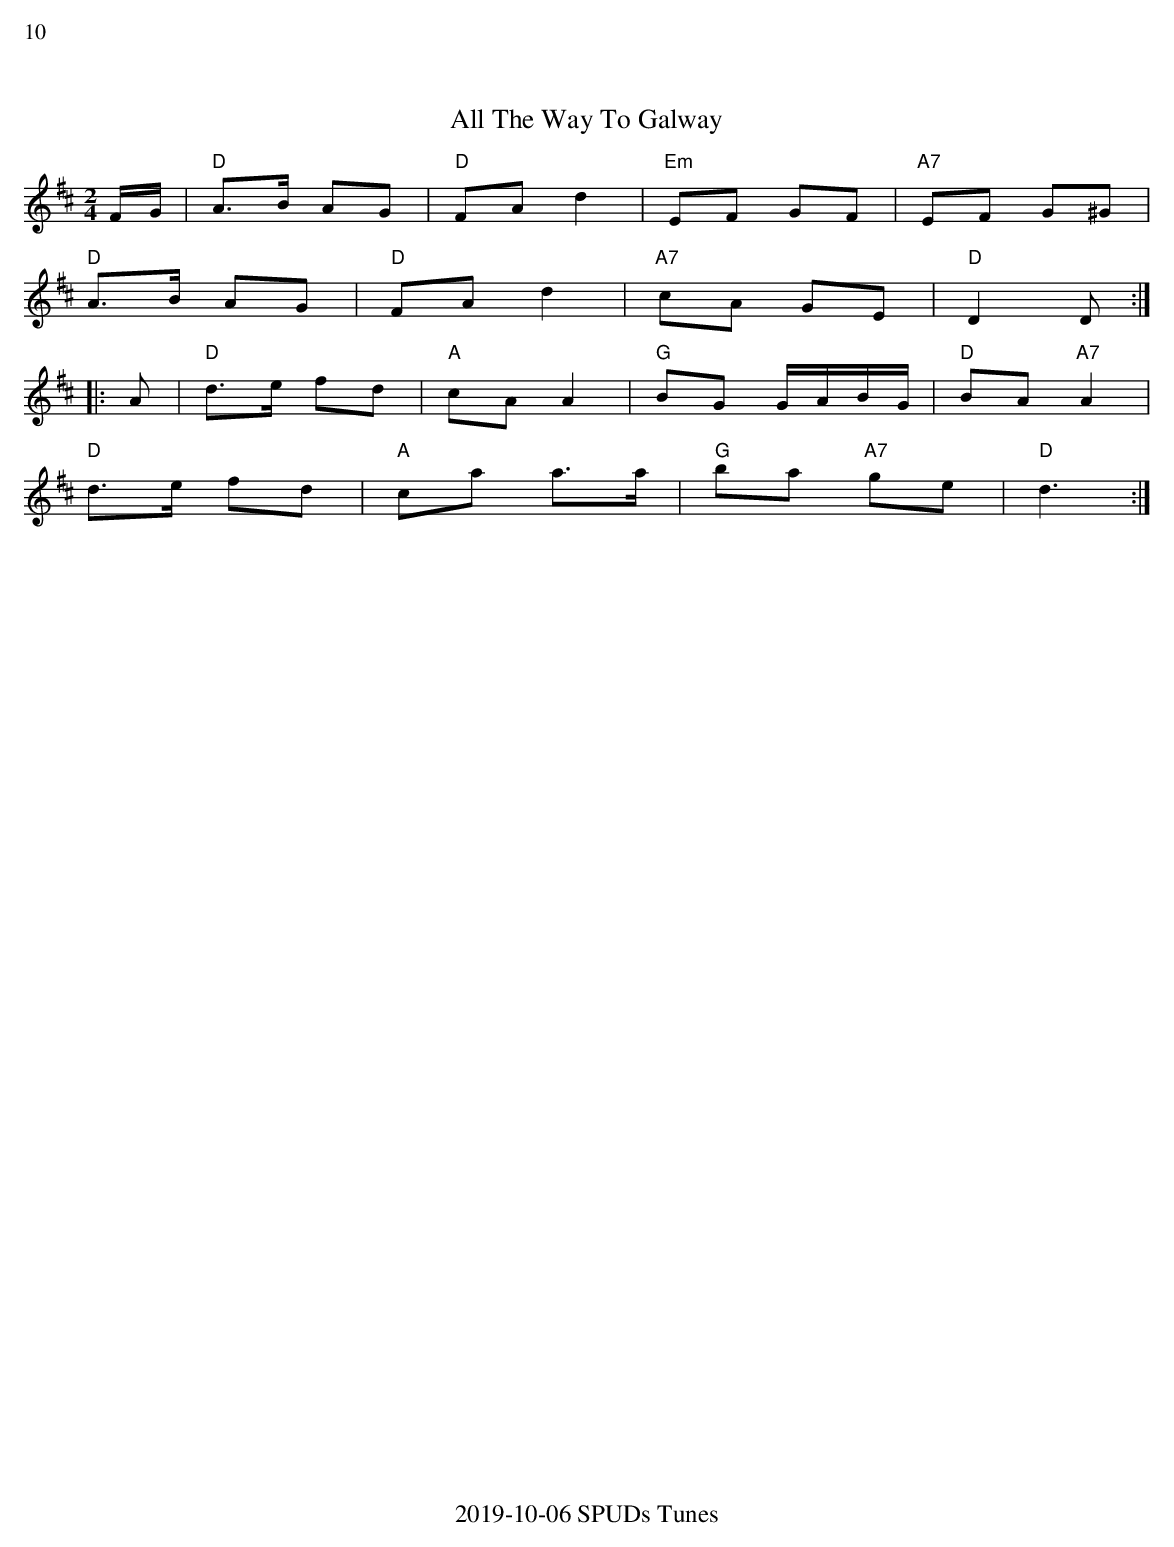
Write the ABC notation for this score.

X:1
%%text 10
T:All The Way To Galway
M:2/4
L:1/8
K:D
F/2G/2|"D"A>B AG|"D"FA d2|"Em"EF GF|"A7"EF G^G|
"D"A>B AG|"D"FA d2|"A7"cA GE|"D"D2 D:|
|:A|"D"d>e fd|"A"cA A2|"G"BG G/2A/2B/2G/2|"D"BA "A7"A2|
"D"d>e fd|"A"ca a>a|"G"ba "A7"ge|"D"d3:|
